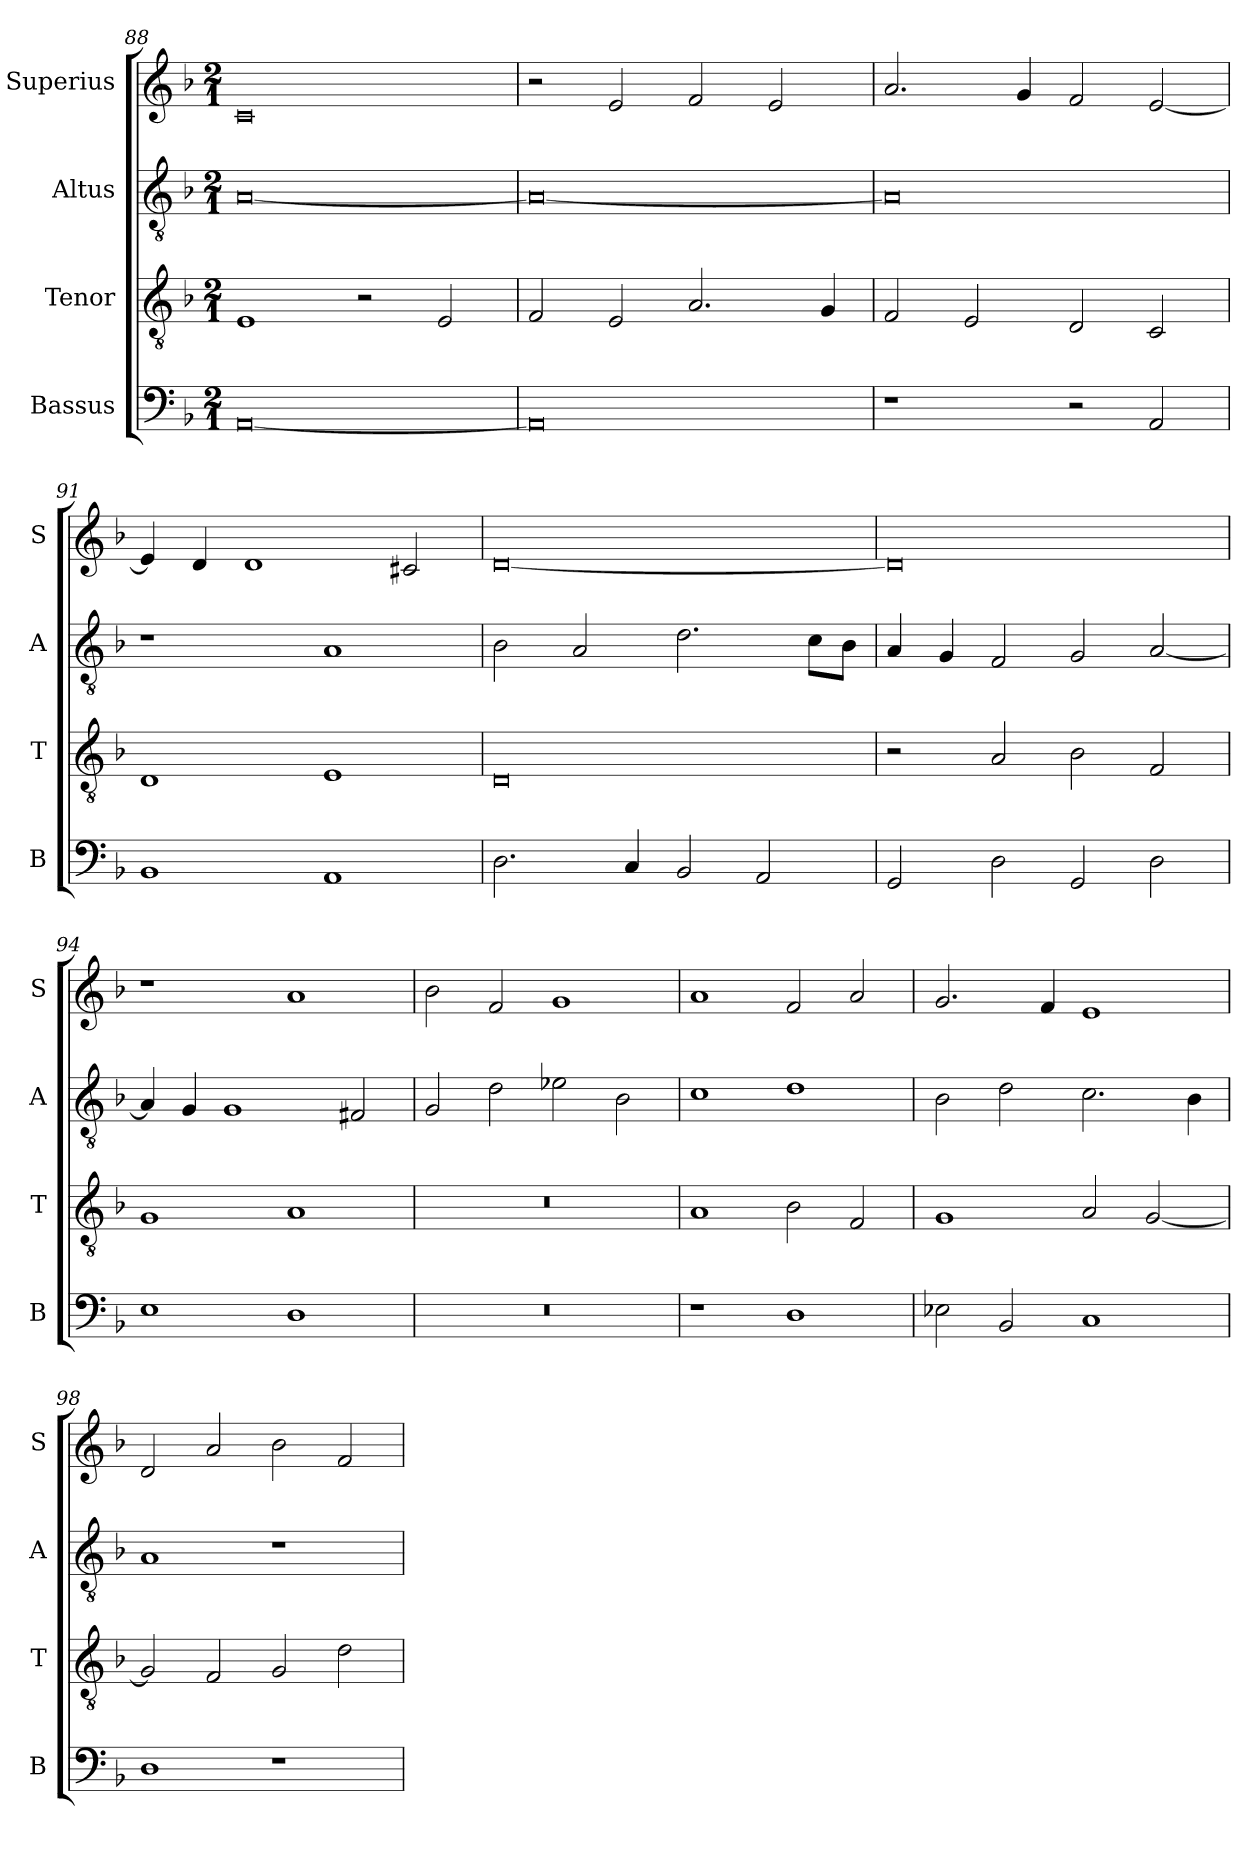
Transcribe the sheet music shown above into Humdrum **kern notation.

**kern	**kern	**kern	**kern
*part4	*part3	*part2	*part1
*staff4	*staff3	*staff2	*staff1
*I"Bassus	*I"Tenor	*I"Altus	*I"Superius
*I'B	*I'T	*I'A	*I'S
*clefF4	*clefGv2	*clefGv2	*clefG2
*k[b-]	*k[b-]	*k[b-]	*k[b-]
*F:	*F:	*F:	*F:
*M2/1	*M2/1	*M2/1	*M2/1
=88	=88	=88	=88
[0AA	1E	[0A	0c
.	2r	.	.
.	2E	.	.
=89	=89	=89	=89
0AA]	2F	0A_	2r
.	2E	.	2e
.	2.A	.	2f
.	.	.	2e
.	4G	.	.
=90	=90	=90	=90
1r	2F	0A]	2.a
.	2E	.	.
.	.	.	4g
2r	2D	.	2f
2AA	2C	.	[2e
=91	=91	=91	=91
1BB-	1D	1r	4e]
.	.	.	4d
.	.	.	1d
1AA	1E	1A	.
.	.	.	2c#X
=92	=92	=92	=92
2.D	0D	2B-	[0d
.	.	2A	.
4C	.	.	.
2BB-	.	2.d	.
2AA	.	.	.
.	.	8cL	.
.	.	8B-J	.
=93	=93	=93	=93
2GG	2r	4A	0d]
.	.	4G	.
2D	2A	2F	.
2GG	2B-	2G	.
2D	2F	[2A	.
=94	=94	=94	=94
1E	1G	4A]	1r
.	.	4G	.
.	.	1G	.
1D	1A	.	1a
.	.	2F#X	.
=95	=95	=95	=95
0r	0r	2G	2b-
.	.	2d	2f
.	.	2e-X	1g
.	.	2B-	.
=96	=96	=96	=96
1r	1A	1c	1a
1D	2B-	1d	2f
.	2F	.	2a
=97	=97	=97	=97
2E-X	1G	2B-	2.g
2BB-	.	2d	.
.	.	.	4f
1C	2A	2.c	1e
.	[2G	.	.
.	.	4B-	.
=98	=98	=98	=98
1D	2G]	1A	2d
.	2F	.	2a
1r	2G	1r	2b-
.	2d	.	2f
=	=	=	=
*-	*-	*-	*-
